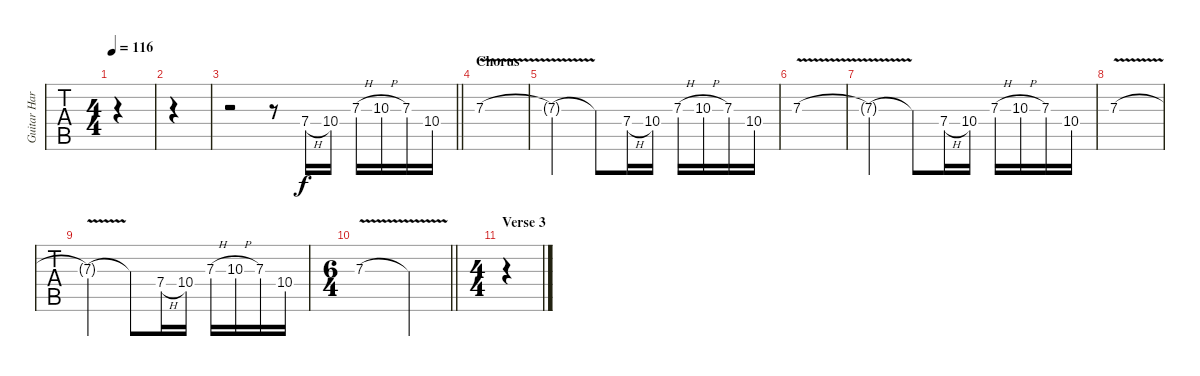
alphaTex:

\track ("Guitar Harmony (Tr. 9A)" "Guitar Har") {instrument overdrivenguitar}
\staff {tabs}
\tuning (E4 B3 G3 D3 A2 E2) {hide}
\ts (4 4)
\tempo 116
\clef g2
\ks c
|
|
\barLineRight lightlight
r.2 r.8 7.4{h}.16 10.4.16 7.3{h}.16 10.3{h}.16 7.3.16 10.4.16 |
\section ("" "Chorus")
7.3{v}.1 |
7.3{t}.2 7.3{t}.8 7.4{h}.16 10.4.16 7.3{h}.16 10.3{h}.16 7.3.16 10.4.16 |
7.3{v}.1 |
7.3{t}.2 7.3{t}.8 7.4{h}.16 10.4.16 7.3{h}.16 10.3{h}.16 7.3.16 10.4.16 |
7.3{v}.1 |
7.3{t}.2 7.3{t}.8 7.4{h}.16 10.4.16 7.3{h}.16 10.3{h}.16 7.3.16 10.4.16 |
\ts (6 4)
\barLineRight lightlight
7.3{v}.1 7.3{t}.2 |
\ts (4 4)
\section ("" "Verse 3")
